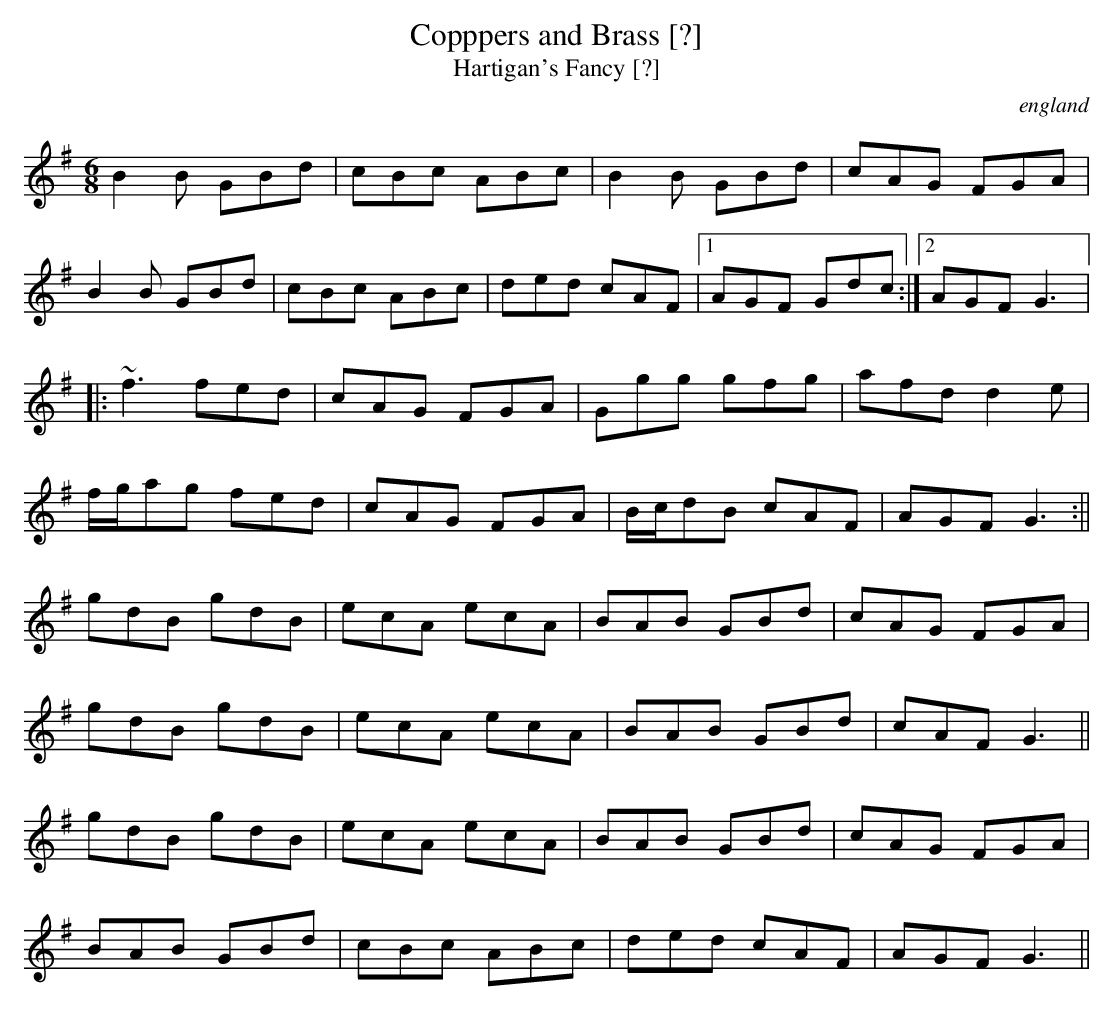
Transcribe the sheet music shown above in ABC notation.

X:1
T:Copppers and Brass [?]
T:Hartigan's Fancy [?]
O:england
M:6/8
L:1/8
K:G
B2 B GBd|cBc ABc|B2 B GBd|cAG FGA|
B2 B GBd|cBc ABc|ded cAF|1AGF Gdc:|2AGF G3|:
~f3 fed|cAG FGA|Ggg gfg|afd d2 e|
f/g/ag fed|cAG FGA|B/c/dB cAF|AGF G3:||
gdB gdB|ecA ecA|BAB GBd|cAG FGA|
gdB gdB|ecA ecA|BAB GBd|cAF G3||
gdB gdB|ecA ecA|BAB GBd|cAG FGA|
BAB GBd|cBc ABc|ded cAF|AGF G3||
